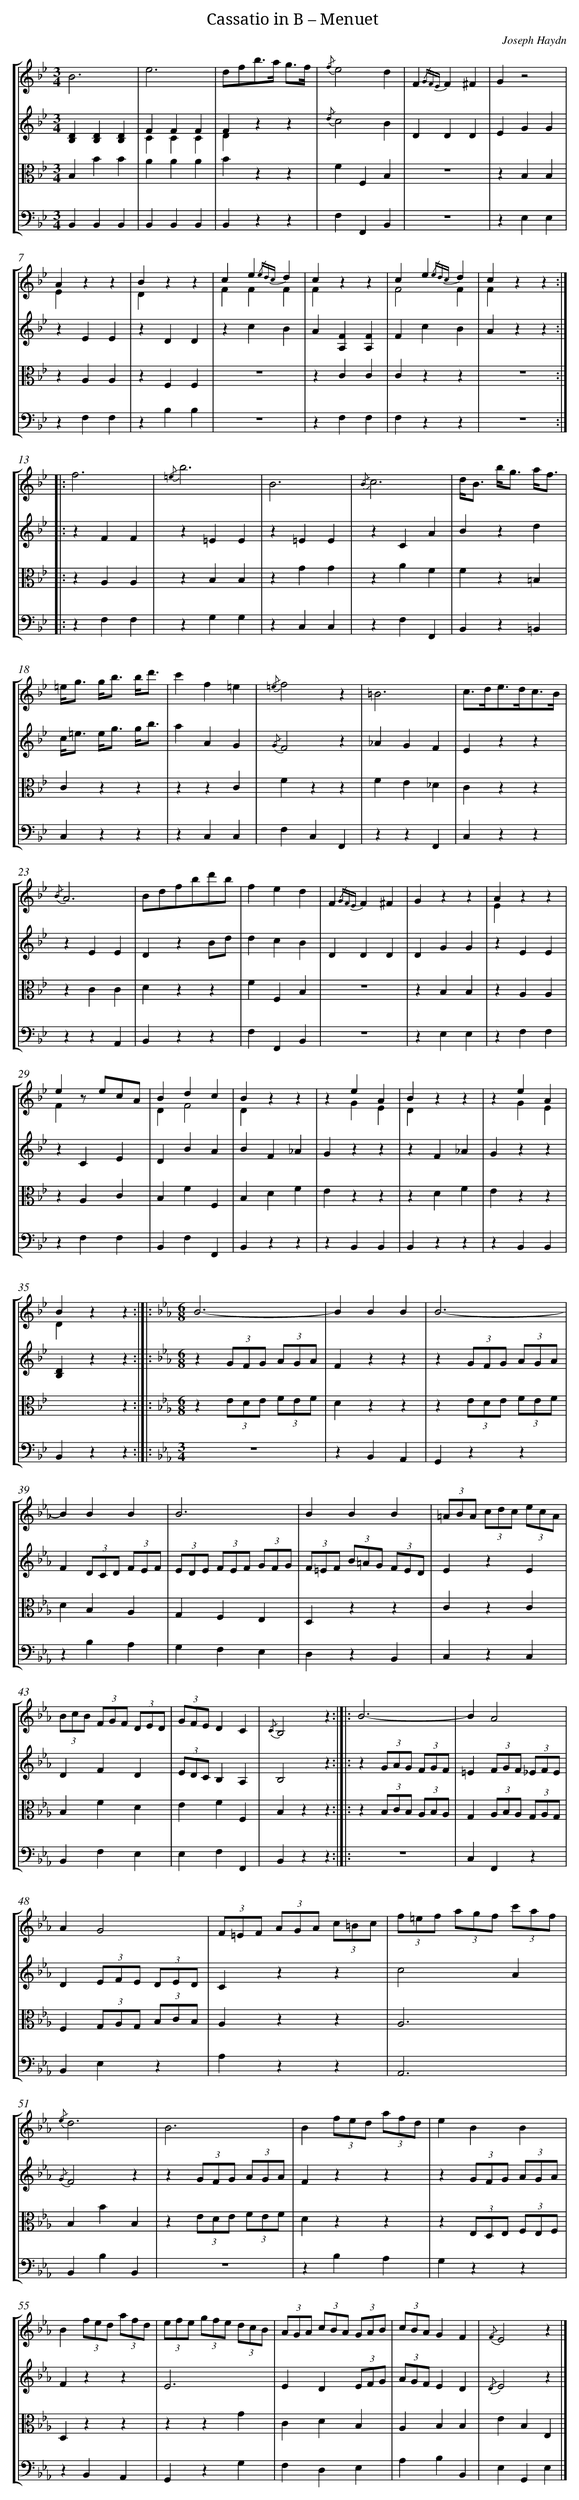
X:1
T: Cassatio in B – Menuet
C: Joseph Haydn
L: 1/4
M: 3/4
%%staves [1 2 3 4]
V: 1 clef=treble
V: 2 clef=treble
V: 3 clef=alto
V: 4 clef=bass
K: Bb
[V:1] B3 |
[V:2] [B,D][B,D][B,D] |
[V:3] B,BB |
[V:4] B,,B,,B,, |
[V:1] e3 |
[V:2] FFF & CCC |
[V:3] AAA |
[V:4] B,,B,,B,, |
[V:1] d/f/b/>a/ g3//f// |
[V:2] Fzz & Dxx |
[V:3] Bzz |
[V:4] B,,zz |
[V:1] {/f}e2d |
[V:2] {/d}c2B |
[V:3] FF,B, |
[V:4] F,F,,B,, |
[V:1] F{/GFE}F^F |
[V:2] DDD |
[V:3] z3 |
[V:4] z3 |
[V:1] Gz2 |
[V:2] EGG |
[V:3] zB,B, |
[V:4] zE,E, |
[V:1] Azz & Ex2 |
[V:2] zEE |
[V:3] zA,A, |
[V:4] zF,F, |
[V:1] Bzz & Dx2 |
[V:2] zDD |
[V:3] zF,F, |
[V:4] zB,B, |
[V:1] ce{/edc}d & FFF |
[V:2] zcB |
[V:3] z3 |
[V:4] z3 |
[V:1] czz & Fx2 |
[V:2] A[A,F][A,F] |
[V:3] zCC |
[V:4] zF,F, |
[V:1] ce{/edc}d & F2F |
[V:2] FcB |
[V:3] Czz |
[V:4] F,zz |
[V:1] czz & Fx2 :|]|:
[V:2] Azz :|]|:
[V:3] z3 :|]|:
[V:4] z3 :|]|:
[V:1] f3 |
[V:2] zFF |
[V:3] zA,A, |
[V:4] zF,F, |
[V:1] {/=e}b3 |
[V:2] z=EE |
[V:3] zB,B, |
[V:4] zG,G, |
[V:1] B3 |
[V:2] z=EE |
[V:3] zGG |
[V:4] zC,C, |
[V:1] {/B}c3 |
[V:2] zCA |
[V:3] zAF |
[V:4] zF,F,, |
[V:1] d/<B/ b/<g/ a//f3// |
[V:2] Bzd |
[V:3] Fz=B, |
[V:4] B,,z=B,, |
[V:1] =e/<g/ g/<b/ b//d'3// |
[V:2] c/<=e/ e/<g/ g//b3// |
[V:3] Czz |
[V:4] C,zz |
[V:1] c'f=e |
[V:2] aAG |
[V:3] zzC |
[V:4] zC,C, |
[V:1] {/=e}f2z |
[V:2] {/G}F2z |
[V:3] Fzz |
[V:4] F,C,F,, |
[V:1] =B3 |
[V:2] _AGF |
[V:3] FE_D |
[V:4] zzF,, |
[V:1] c/>d/e/>d/c3//B// |
[V:2] Ezz |
[V:3] Czz |
[V:4] C,zz |
[V:1] {/B}A3 |
[V:2] zEE |
[V:3] zCC |
[V:4] zzA,, |
[V:1] B/d/f/b/d'/b/ |
[V:2] DzB/d/ |
[V:3] Dzz |
[V:4] B,,zz |
[V:1] fed |
[V:2] dcB |
[V:3] FF,B, |
[V:4] F,F,,B,, |
[V:1] F{/GFE}F^F |
[V:2] DDD |
[V:3] z3 |
[V:4] z3 |
[V:1] Gzz |
[V:2] DGG |
[V:3] zB,B, |
[V:4] zE,E, |
[V:1] Azz & Ex2 |
[V:2] zEE |
[V:3] zA,A, |
[V:4] zF,F, |
[V:1] ez/ e/c/A/ & Fx2 |
[V:2] zCE |
[V:3] zA,C |
[V:4] zF,F, |
[V:1] Bdc & DF2 |
[V:2] DBA |
[V:3] B,FF, |
[V:4] B,,F,F,, |
[V:1] Bzz & Dx2 |
[V:2] BF_A |
[V:3] B,DF |
[V:4] B,,zz |
[V:1] zeA & xGE |
[V:2] Gzz |
[V:3] Ezz |
[V:4] zB,,B,, |
[V:1] Bzz & Dx2 |
[V:2] zF_A |
[V:3] zDF |
[V:4] B,,zz |
[V:1] zeA & xGE |
[V:2] Gzz |
[V:3] Ezz |
[V:4] zB,,B,, |
[V:1] Bzz & Dx2 :|]|:
[V:2] [B,D]zz :|]|:
[V:3] x2z :|]|:
[V:4] B,,zz :|]|:
[V:1]  [K:Eb] [M:6/8]B3- |
[V:2]  [K:Eb] [M:6/8]z(3G/F/G/ (3A/G/A/ |
[V:3]  [K:Eb] [M:6/8]z(3E/D/E/ (3F/E/F/ |
[V:4]  [K:Eb] [M:3/4]z3 |
[V:1] BBB |
[V:2] Fzz |
[V:3] Dzz |
[V:4] zB,,A,, |
[V:1] B3- |
[V:2] z(3G/F/G/ (3A/G/A/ |
[V:3] z(3E/D/E/ (3F/E/F/ |
[V:4] G,,zz |
[V:1] BBB |
[V:2] F(3D/C/D/ (3F/E/F/ |
[V:3] DB,A, |
[V:4] zB,A, |
[V:1] B3 |
[V:2] (3E/D/E/ (3F/E/F/ (3G/F/G/ |
[V:3] G,F,E, |
[V:4] G,F,E, |
[V:1] BBB |
[V:2] (3F/=E/F/ (3B/=A/G/ (3F/E/D/ |
[V:3] D,zz |
[V:4] D,zB,, |
[V:1] (3=A/B/A/ (3c/d/c/ (3e/c/A/ |
[V:2] EzE |
[V:3] CzC |
[V:4] C,zC, |
[V:1] (3B/c/B/ (3F/G/F/ (3D/E/D/ |
[V:2] DFD |
[V:3] B,FD |
[V:4] B,,F,E, |
[V:1] (3G/F/E/DC |
[V:2] (3E/D/C/B,A, |
[V:3] EFF, |
[V:4] E,F,F,, |
[V:1] {/C}B,2z :|]|:
[V:2] B,2z :|]|:
[V:3] B,zz :|]|:
[V:4] B,,zz :|]|:
[V:1] B3- |
[V:2] z(3G/A/G/ (3F/G/F/ |
[V:3] z(3B,/C/B,/ (3A,/B,/A,/ |
[V:4] z3 |
[V:1] BA2 |
[V:2] =E(3F/G/F/ (3_E/F/E/ |
[V:3] G,(3A,/B,/A,/ (3G,/A,/G,/ |
[V:4] C,F,,z |
[V:1] AG2 |
[V:2] D(3E/F/E/ (3D/E/D/ |
[V:3] F,(3G,/A,/G,/ (3B,/C/B,/ |
[V:4] B,,E,z |
[V:1] (3F/=E/F/ (3A/G/A/ (3c/=B/c/ |
[V:2] Czz |
[V:3] A,zz |
[V:4] A,zz |
[V:1] (3f/=e/f/ (3a/g/f/ (3c'/a/f/ |
[V:2] c2A |
[V:3] A,3 |
[V:4] A,,3 |
[V:1] {/e}d3 |
[V:2] {/G}F2z |
[V:3] B,BB, |
[V:4] B,,B,B,, |
[V:1] B3 |
[V:2] z(3G/F/G/ (3A/G/A/ |
[V:3] z(3E/D/E/ (3F/E/F/ |
[V:4] z3 |
[V:1] B(3f/e/d/ (3a/f/d/ |
[V:2] Fzz |
[V:3] Dzz |
[V:4] zB,A, |
[V:1] eBB |
[V:2] z(3G/F/G/ (3A/G/A/ |
[V:3] z(3E,/D,/E,/ (3F,/E,/F,/ |
[V:4] G,zz |
[V:1] B(3f/e/d/ (3a/f/d/ |
[V:2] Fzz |
[V:3] D,zz |
[V:4] zB,,A,, |
[V:1] (3e/f/e/ (3g/f/e/ (3d/c/B/ |
[V:2] E3 |
[V:3] zzG |
[V:4] G,,zG, |
[V:1] (3A/G/A/ (3c/B/A/ (3G/A/B/ |
[V:2] ED(3E/F/G/ |
[V:3] CDB, |
[V:4] F,D,E, |
[V:1] (3c/B/A/GF |
[V:2] (3A/G/F/ED |
[V:3] A,B,B, |
[V:4] A,B,B,, |
[V:1] {/F}E2z |]
[V:2] {/D}E2z |]
[V:3] EB,E, |]
[V:4] E,G,,E, |]
